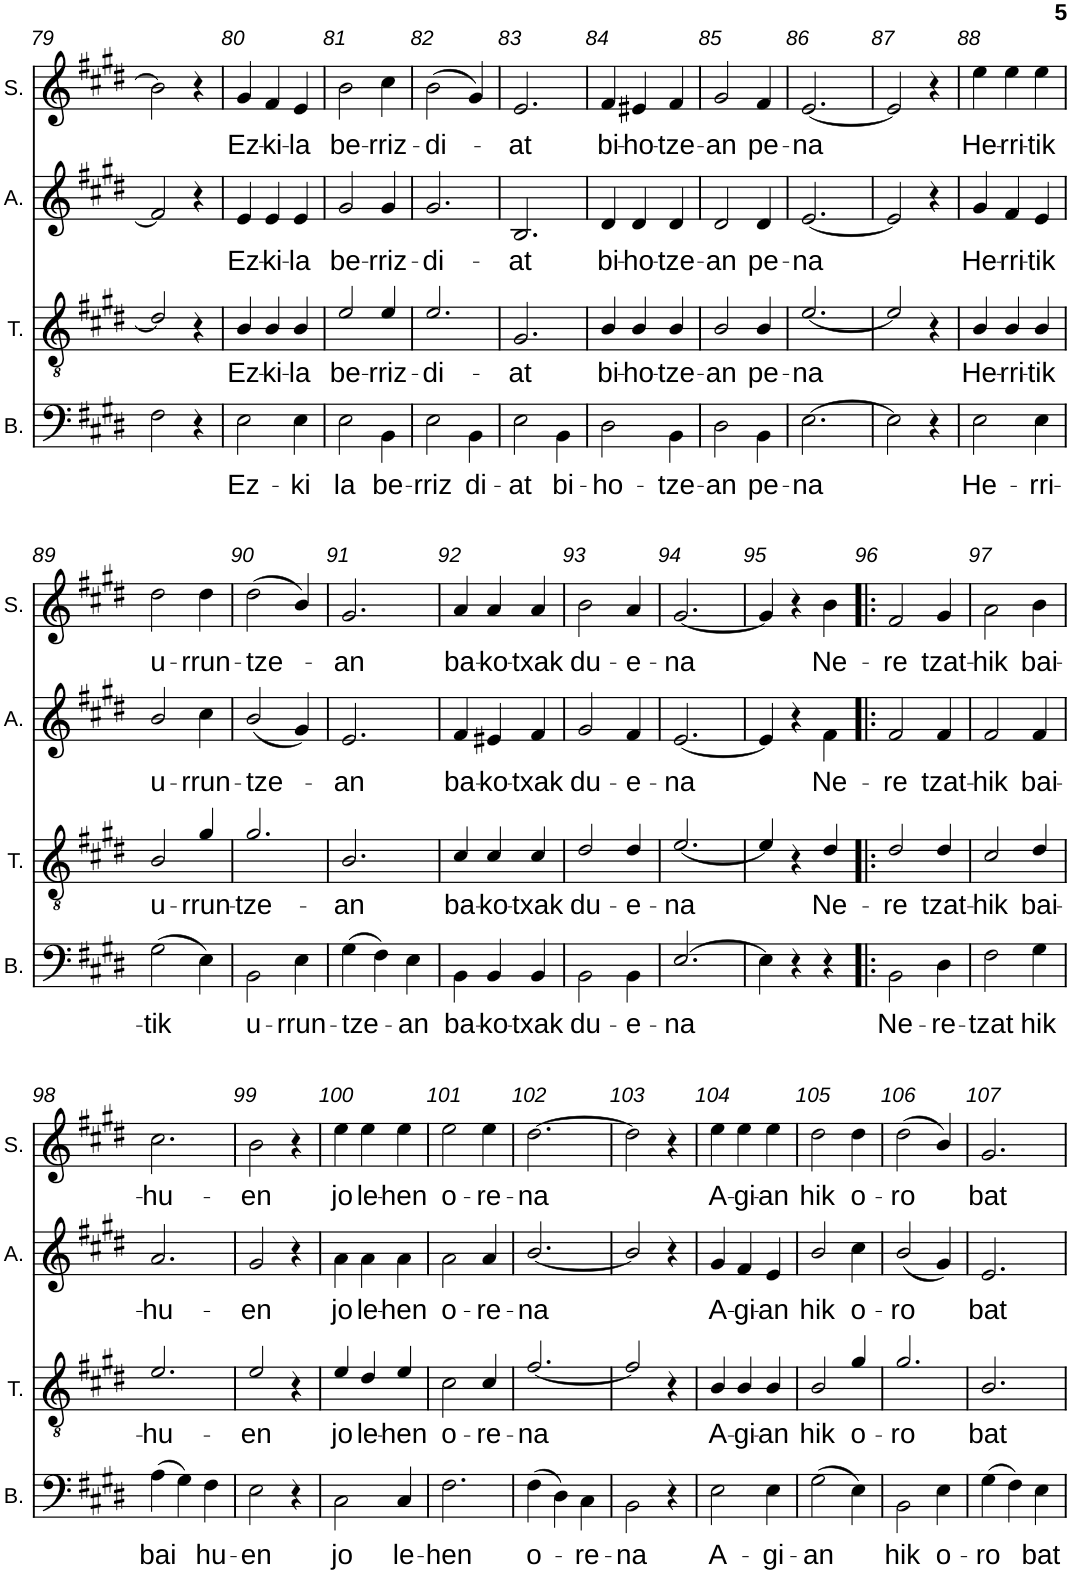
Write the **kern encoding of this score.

**kern	**text	**kern	**text	**kern	**text	**kern	**text
*part4	*part4	*part3	*part3	*part2	*part2	*part1	*part1
*staff4	*staff4	*staff3	*staff3	*staff2	*staff2	*staff1	*staff1
*I"Basse	*	*I"Ténor	*	*I"Alto	*	*I"Soprano	*
*I'B.	*	*I'T.	*	*I'A.	*	*I'S.	*
!!LO:PB:g=z
*clefF4	*	*clefGv2	*	*clefG2	*	*clefG2	*
*k[f#c#g#d#]	*	*k[f#c#g#d#]	*	*k[f#c#g#d#]	*	*k[f#c#g#d#]	*
*E:	*	*E:	*	*E:	*	*E:	*
*M3/4	*	*M3/4	*	*M3/4	*	*M3/4	*
=79	=79	=79	=79	=79	=79	=79	=79
2F#\	.	2d#/]	.	2f#/]	.	2b\]	.
4r	.	4r	.	4r	.	4r	.
=80	=80	=80	=80	=80	=80	=80	=80
!	!LO:LY:b	!	!LO:LY:b	!	!LO:LY:b	!	!LO:LY:b
2E\	Ez-	4B/	Ez-	4e/	Ez-	4g#/	Ez-
!	!	!	!LO:LY:b	!	!LO:LY:b	!	!LO:LY:b
.	.	4B/	-ki-	4e/	-ki-	4f#/	-ki-
!	!LO:LY:b	!	!LO:LY:b	!	!LO:LY:b	!	!LO:LY:b
4E\	-ki	4B/	-la	4e/	-la	4e/	-la
=81	=81	=81	=81	=81	=81	=81	=81
!	!LO:LY:b	!	!LO:LY:b	!	!LO:LY:b	!	!LO:LY:b
2E\	-la	2e/	be-	2g#/	be-	2b\	be-
!	!LO:LY:b	!	!LO:LY:b	!	!LO:LY:b	!	!LO:LY:b
4BB\	be-	4e/	-rriz-	4g#/	-rriz-	4cc#\	-rriz-
=82	=82	=82	=82	=82	=82	=82	=82
!	!LO:LY:b	!	!LO:LY:b	!	!LO:LY:b	!	!LO:LY:b
2E\	-rriz	2.e/	-di-	2.g#/	-di-	(2b\	-di-
!	!LO:LY:b	!	!	!	!	!	!
4BB\	-di-	.	.	.	.	4g#/)	.
=83	=83	=83	=83	=83	=83	=83	=83
!	!LO:LY:b	!	!LO:LY:b	!	!LO:LY:b	!	!LO:LY:b
2E\	-at	2.G#/	-at	2.B/	-at	2.e/	-at
!	!LO:LY:b	!	!	!	!	!	!
4BB\	bi-	.	.	.	.	.	.
=84	=84	=84	=84	=84	=84	=84	=84
!	!LO:LY:b	!	!LO:LY:b	!	!LO:LY:b	!	!LO:LY:b
2D#\	-ho-	4B/	bi-	4d#/	bi-	4f#/	bi-
!	!	!	!LO:LY:b	!	!LO:LY:b	!	!LO:LY:b
.	.	4B/	-ho-	4d#/	-ho-	4e#X/	-ho-
!	!LO:LY:b	!	!LO:LY:b	!	!LO:LY:b	!	!LO:LY:b
4BB\	-tze-	4B/	-tze-	4d#/	-tze-	4f#/	-tze-
=85	=85	=85	=85	=85	=85	=85	=85
!	!LO:LY:b	!	!LO:LY:b	!	!LO:LY:b	!	!LO:LY:b
2D#\	-an	2B/	-an	2d#/	-an	2g#/	-an
!	!LO:LY:b	!	!LO:LY:b	!	!LO:LY:b	!	!LO:LY:b
4BB\	pe-	4B/	pe-	4d#/	pe-	4f#/	pe-
=86	=86	=86	=86	=86	=86	=86	=86
!	!LO:LY:b	!	!LO:LY:b	!	!LO:LY:b	!	!LO:LY:b
[2.E\	-na	[2.e/	-na	[2.e/	-na	[2.e/	-na
=87	=87	=87	=87	=87	=87	=87	=87
2E\]	.	2e/]	.	2e/]	.	2e/]	.
4r	.	4r	.	4r	.	4r	.
=88	=88	=88	=88	=88	=88	=88	=88
!	!LO:LY:b	!	!LO:LY:b	!	!LO:LY:b	!	!LO:LY:b
2E\	He-	4B/	He-	4g#/	He-	4ee\	He-
!	!	!	!LO:LY:b	!	!LO:LY:b	!	!LO:LY:b
.	.	4B/	-rri-	4f#/	-rri-	4ee\	-rri-
!	!LO:LY:b	!	!LO:LY:b	!	!LO:LY:b	!	!LO:LY:b
4E\	-rri-	4B/	-tik	4e/	-tik	4ee\	-tik
!!LO:LB:g=z
=89	=89	=89	=89	=89	=89	=89	=89
!	!LO:LY:b	!	!LO:LY:b	!	!LO:LY:b	!	!LO:LY:b
(2G#\	-tik	2B/	u-	2b/	u-	2dd#\	u-
!	!	!	!LO:LY:b	!	!LO:LY:b	!	!LO:LY:b
4E\)	.	4g#/	-rrun-	4cc#\	-rrun-	4dd#\	-rrun-
=90	=90	=90	=90	=90	=90	=90	=90
!	!LO:LY:b	!	!LO:LY:b	!	!LO:LY:b	!	!LO:LY:b
2BB\	u-	2.g#/	-tze-	(2b/	-tze-	(2dd#\	-tze-
!	!LO:LY:b	!	!	!	!	!	!
4E\	-rrun-	.	.	4g#/)	.	4b/)	.
=91	=91	=91	=91	=91	=91	=91	=91
!	!LO:LY:b	!	!LO:LY:b	!	!LO:LY:b	!	!LO:LY:b
(4G#\	-tze-	2.B/	-an	2.e/	-an	2.g#/	-an
4F#\)	.	.	.	.	.	.	.
!	!LO:LY:b	!	!	!	!	!	!
4E\	-an	.	.	.	.	.	.
=92	=92	=92	=92	=92	=92	=92	=92
!	!LO:LY:b	!	!LO:LY:b	!	!LO:LY:b	!	!LO:LY:b
4BB\	ba-	4c#/	ba-	4f#/	ba-	4a/	ba-
!	!LO:LY:b	!	!LO:LY:b	!	!LO:LY:b	!	!LO:LY:b
4BB/	-ko-	4c#/	-ko-	4e#X/	-ko-	4a/	-ko-
!	!LO:LY:b	!	!LO:LY:b	!	!LO:LY:b	!	!LO:LY:b
4BB/	-txak	4c#/	-txak	4f#/	-txak	4a/	-txak
=93	=93	=93	=93	=93	=93	=93	=93
!	!LO:LY:b	!	!LO:LY:b	!	!LO:LY:b	!	!LO:LY:b
2BB\	du-	2d#/	du-	2g#/	du-	2b\	du-
!	!LO:LY:b	!	!LO:LY:b	!	!LO:LY:b	!	!LO:LY:b
4BB\	-e-	4d#/	-e-	4f#/	-e-	4a/	-e-
=94	=94	=94	=94	=94	=94	=94	=94
!	!LO:LY:b	!	!LO:LY:b	!	!LO:LY:b	!	!LO:LY:b
[2.E/	-na	[2.e/	-na	[2.e/	-na	[2.g#/	-na
=95	=95	=95	=95	=95	=95	=95	=95
4E\]	.	4e/]	.	4e/]	.	4g#/]	.
4r	.	4r	.	4r	.	4r	.
!	!	!	!LO:LY:b	!	!LO:LY:b	!	!LO:LY:b
4r	.	4d#/	Ne-	4f#\	Ne-	4b\	Ne-
=96!|:	=96!|:	=96!|:	=96!|:	=96!|:	=96!|:	=96!|:	=96!|:
!	!LO:LY:b	!	!LO:LY:b	!	!LO:LY:b	!	!LO:LY:b
2BB\	Ne-	2d#/	-re	2f#/	-re	2f#/	-re
!	!LO:LY:b	!	!LO:LY:b	!	!LO:LY:b	!	!LO:LY:b
4D#\	-re-	4d#/	tzat-	4f#/	tzat-	4g#/	tzat-
=97	=97	=97	=97	=97	=97	=97	=97
!	!LO:LY:b	!	!LO:LY:b	!	!LO:LY:b	!	!LO:LY:b
2F#\	-tzat	2c#/	-hik	2f#/	-hik	2a\	-hik
!	!LO:LY:b	!	!LO:LY:b	!	!LO:LY:b	!	!LO:LY:b
4G#\	hik	4d#/	bai-	4f#/	bai-	4b\	bai-
!!LO:LB:g=z
=98	=98	=98	=98	=98	=98	=98	=98
!	!LO:LY:b	!	!LO:LY:b	!	!LO:LY:b	!	!LO:LY:b
(4A\	bai	2.e/	-hu-	2.a/	-hu-	2.cc#\	-hu-
4G#\)	.	.	.	.	.	.	.
!	!LO:LY:b	!	!	!	!	!	!
4F#\	-hu-	.	.	.	.	.	.
=99	=99	=99	=99	=99	=99	=99	=99
!	!LO:LY:b	!	!LO:LY:b	!	!LO:LY:b	!	!LO:LY:b
2E\	-en	2e/	-en	2g#/	en	2b\	-en
4r	.	4r	.	4r	.	4r	.
=100	=100	=100	=100	=100	=100	=100	=100
!	!LO:LY:b	!	!LO:LY:b	!	!LO:LY:b	!	!LO:LY:b
2C#\	jo	4e/	jo	4a\	jo	4ee\	jo
!	!	!	!LO:LY:b	!	!LO:LY:b	!	!LO:LY:b
.	.	4d#/	le-	4a\	le-	4ee\	le-
!	!LO:LY:b	!	!LO:LY:b	!	!LO:LY:b	!	!LO:LY:b
4C#/	le-	4e/	-hen	4a\	-hen	4ee\	-hen
=101	=101	=101	=101	=101	=101	=101	=101
!	!LO:LY:b	!	!LO:LY:b	!	!LO:LY:b	!	!LO:LY:b
2.F#\	-hen	2c#\	o-	2a\	o-	2ee\	o-
!	!	!	!LO:LY:b	!	!LO:LY:b	!	!LO:LY:b
.	.	4c#/	-re-	4a/	-re-	4ee\	-re-
=102	=102	=102	=102	=102	=102	=102	=102
!	!LO:LY:b	!	!LO:LY:b	!	!LO:LY:b	!	!LO:LY:b
(4F#\	o-	[2.f#/	-na	[2.b/	-na	[2.dd#\	-na
4D#\)	.	.	.	.	.	.	.
!	!LO:LY:b	!	!	!	!	!	!
4C#\	-re-	.	.	.	.	.	.
=103	=103	=103	=103	=103	=103	=103	=103
!	!LO:LY:b	!	!	!	!	!	!
2BB\	-na	2f#/]	.	2b/]	.	2dd#\]	.
4r	.	4r	.	4r	.	4r	.
=104	=104	=104	=104	=104	=104	=104	=104
!	!LO:LY:b	!	!LO:LY:b	!	!LO:LY:b	!	!LO:LY:b
2E\	A-	4B/	A-	4g#/	A-	4ee\	A-
!	!	!	!LO:LY:b	!	!LO:LY:b	!	!LO:LY:b
.	.	4B/	-gi-	4f#/	-gi-	4ee\	-gi-
!	!LO:LY:b	!	!LO:LY:b	!	!LO:LY:b	!	!LO:LY:b
4E\	-gi-	4B/	-an	4e/	-an	4ee\	-an
=105	=105	=105	=105	=105	=105	=105	=105
!	!LO:LY:b	!	!LO:LY:b	!	!LO:LY:b	!	!LO:LY:b
(2G#\	-an	2B/	hik	2b/	hik	2dd#\	hik
!	!	!	!LO:LY:b	!	!LO:LY:b	!	!LO:LY:b
4E\)	.	4g#/	o-	4cc#\	o-	4dd#\	o-
=106	=106	=106	=106	=106	=106	=106	=106
!	!LO:LY:b	!	!LO:LY:b	!	!LO:LY:b	!	!LO:LY:b
2BB\	hik	2.g#/	-ro	(2b/	-ro	(2dd#\	-ro
!	!LO:LY:b	!	!	!	!	!	!
4E\	o-	.	.	4g#/)	.	4b/)	.
=107	=107	=107	=107	=107	=107	=107	=107
!	!LO:LY:b	!	!LO:LY:b	!	!LO:LY:b	!	!LO:LY:b
(4G#\	-ro	2.B/	bat	2.e/	bat	2.g#/	bat
4F#\)	.	.	.	.	.	.	.
!	!LO:LY:b	!	!	!	!	!	!
4E\	bat	.	.	.	.	.	.
=	=	=	=	=	=	=	=
*-	*-	*-	*-	*-	*-	*-	*-
